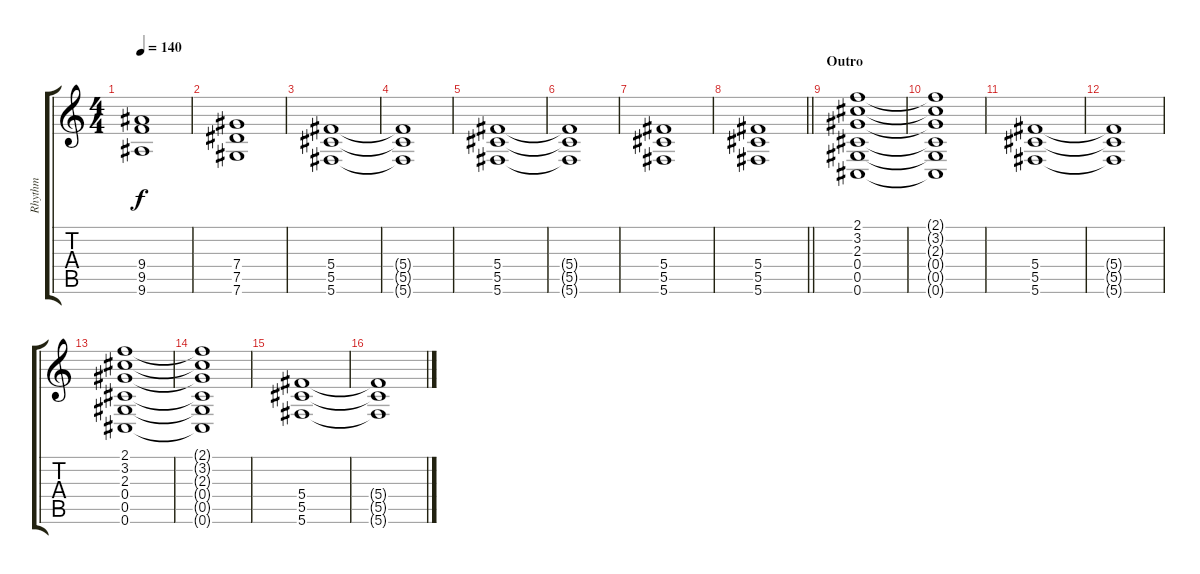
\track ("Rhythm" "Rhythm") {instrument overdrivenguitar}
\staff {score tabs}
\tuning (Eb4 Bb3 Gb3 Db3 Ab2 Db2) {hide}
\ts (4 4)
\tempo 140
\clef g2
\ks c
(9.4 9.5 9.6).1{dy f} |
(7.4 7.5 7.6).1 |
(5.4 5.5 5.6).1 |
(5.4{t} 5.5{t} 5.6{t}).1 |
(5.4 5.5 5.6).1 |
(5.4{t} 5.5{t} 5.6{t}).1 |
(5.4 5.5 5.6).1 |
\barLineRight lightlight
(5.4 5.5 5.6).1 |
\section ("" "Outro")
(2.1 3.2 2.3 0.4 0.5 0.6).1 |
(2.1{t} 3.2{t} 2.3{t} 0.4{t} 0.5{t} 0.6{t}).1 |
(5.4 5.5 5.6).1 |
(5.4{t} 5.5{t} 5.6{t}).1 |
(2.1 3.2 2.3 0.4 0.5 0.6).1 |
(2.1{t} 3.2{t} 2.3{t} 0.4{t} 0.5{t} 0.6{t}).1 |
(5.4 5.5 5.6).1 |
(5.4{t} 5.5{t} 5.6{t}).1
